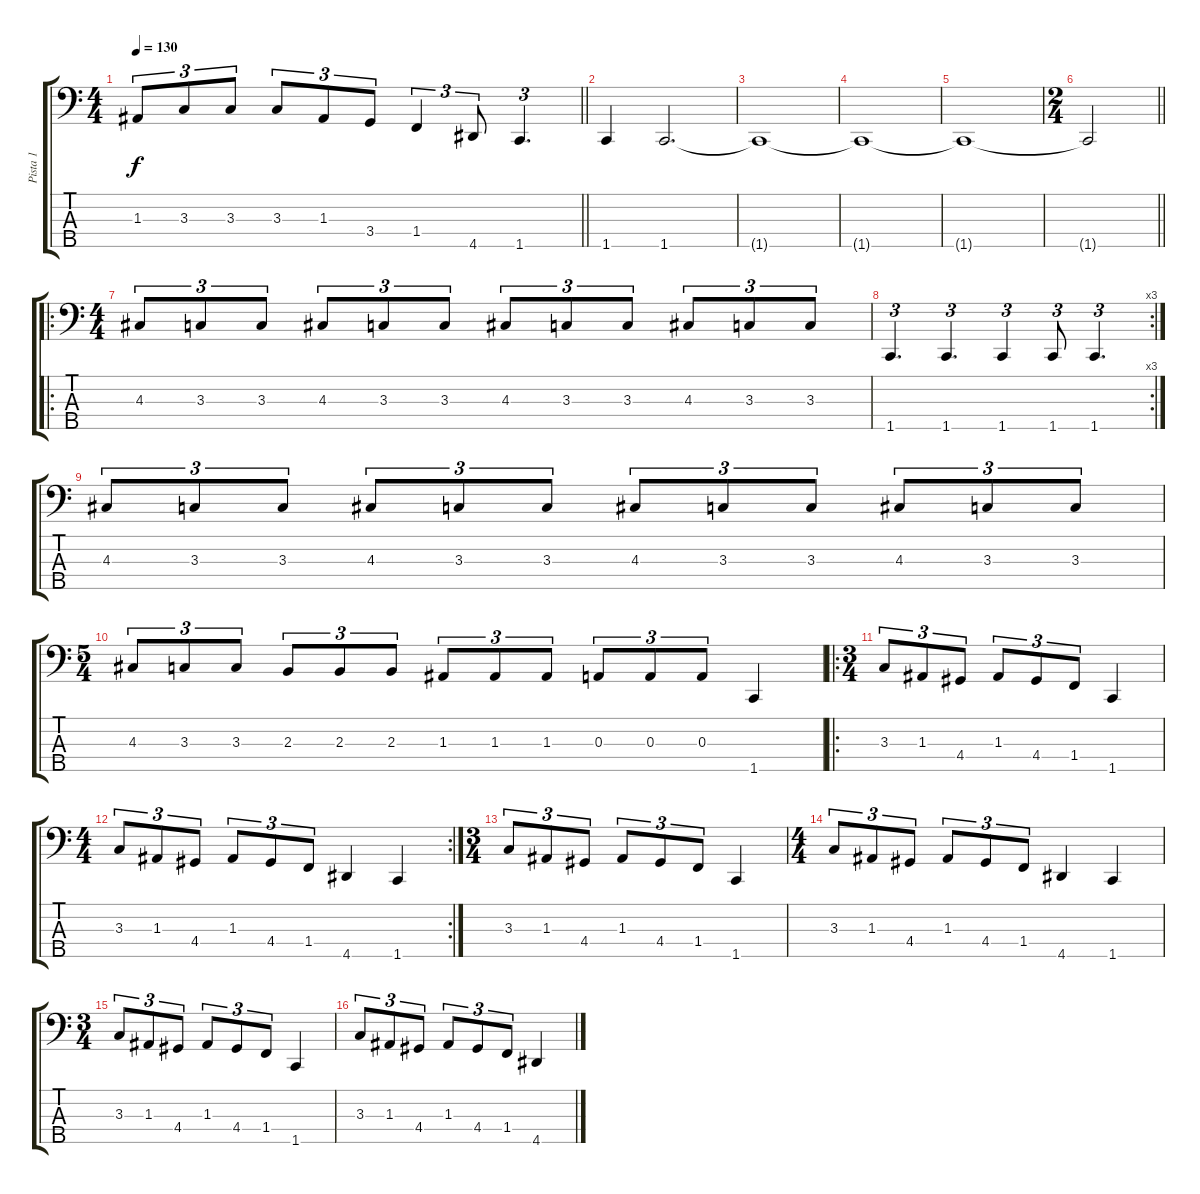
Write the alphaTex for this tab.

\track ("Pista 1" "Pista 1") {instrument electricbassfinger}
\staff {score tabs}
\tuning (G2 D2 A1 E1 B0) {hide}
\ts (4 4)
\tempo 130
\clef f4
\barLineRight lightlight
\ks c
1.3.8{tu (3 2) dy f} 3.3.8{tu (3 2)} 3.3.8{tu (3 2)} 3.3.8{tu (3 2)} 1.3.8{tu (3 2)} 3.4.8{tu (3 2)} 1.4.4{tu (3 2)} 4.5.8{tu (3 2)} 1.5.4{d tu (3 2)} |
1.5.4 1.5.2{d} |
1.5{t}.1 |
1.5{t}.1 |
1.5{t}.1 |
\ts (2 4)
\barLineRight lightlight
1.5{t}.2 |
\ro
\ts (4 4)
4.3.8{tu (3 2)} 3.3.8{tu (3 2)} 3.3.8{tu (3 2)} 4.3.8{tu (3 2)} 3.3.8{tu (3 2)} 3.3.8{tu (3 2)} 4.3.8{tu (3 2)} 3.3.8{tu (3 2)} 3.3.8{tu (3 2)} 4.3.8{tu (3 2)} 3.3.8{tu (3 2)} 3.3.8{tu (3 2)} |
\rc 3
1.5.4{d tu (3 2)} 1.5.4{d tu (3 2)} 1.5.4{tu (3 2)} 1.5.8{tu (3 2)} 1.5.4{d tu (3 2)} |
4.3.8{tu (3 2)} 3.3.8{tu (3 2)} 3.3.8{tu (3 2)} 4.3.8{tu (3 2)} 3.3.8{tu (3 2)} 3.3.8{tu (3 2)} 4.3.8{tu (3 2)} 3.3.8{tu (3 2)} 3.3.8{tu (3 2)} 4.3.8{tu (3 2)} 3.3.8{tu (3 2)} 3.3.8{tu (3 2)} |
\ts (5 4)
4.3.8{tu (3 2)} 3.3.8{tu (3 2)} 3.3.8{tu (3 2)} 2.3.8{tu (3 2)} 2.3.8{tu (3 2)} 2.3.8{tu (3 2)} 1.3.8{tu (3 2)} 1.3.8{tu (3 2)} 1.3.8{tu (3 2)} 0.3.8{tu (3 2)} 0.3.8{tu (3 2)} 0.3.8{tu (3 2)} 1.5.4 |
\ro
\ts (3 4)
3.3.8{tu (3 2)} 1.3.8{tu (3 2)} 4.4.8{tu (3 2)} 1.3.8{tu (3 2)} 4.4.8{tu (3 2)} 1.4.8{tu (3 2)} 1.5.4 |
\rc 2
\ts (4 4)
3.3.8{tu (3 2)} 1.3.8{tu (3 2)} 4.4.8{tu (3 2)} 1.3.8{tu (3 2)} 4.4.8{tu (3 2)} 1.4.8{tu (3 2)} 4.5.4 1.5.4 |
\ts (3 4)
3.3.8{tu (3 2)} 1.3.8{tu (3 2)} 4.4.8{tu (3 2)} 1.3.8{tu (3 2)} 4.4.8{tu (3 2)} 1.4.8{tu (3 2)} 1.5.4 |
\ts (4 4)
3.3.8{tu (3 2)} 1.3.8{tu (3 2)} 4.4.8{tu (3 2)} 1.3.8{tu (3 2)} 4.4.8{tu (3 2)} 1.4.8{tu (3 2)} 4.5.4 1.5.4 |
\ts (3 4)
3.3.8{tu (3 2)} 1.3.8{tu (3 2)} 4.4.8{tu (3 2)} 1.3.8{tu (3 2)} 4.4.8{tu (3 2)} 1.4.8{tu (3 2)} 1.5.4 |
3.3.8{tu (3 2)} 1.3.8{tu (3 2)} 4.4.8{tu (3 2)} 1.3.8{tu (3 2)} 4.4.8{tu (3 2)} 1.4.8{tu (3 2)} 4.5.4
